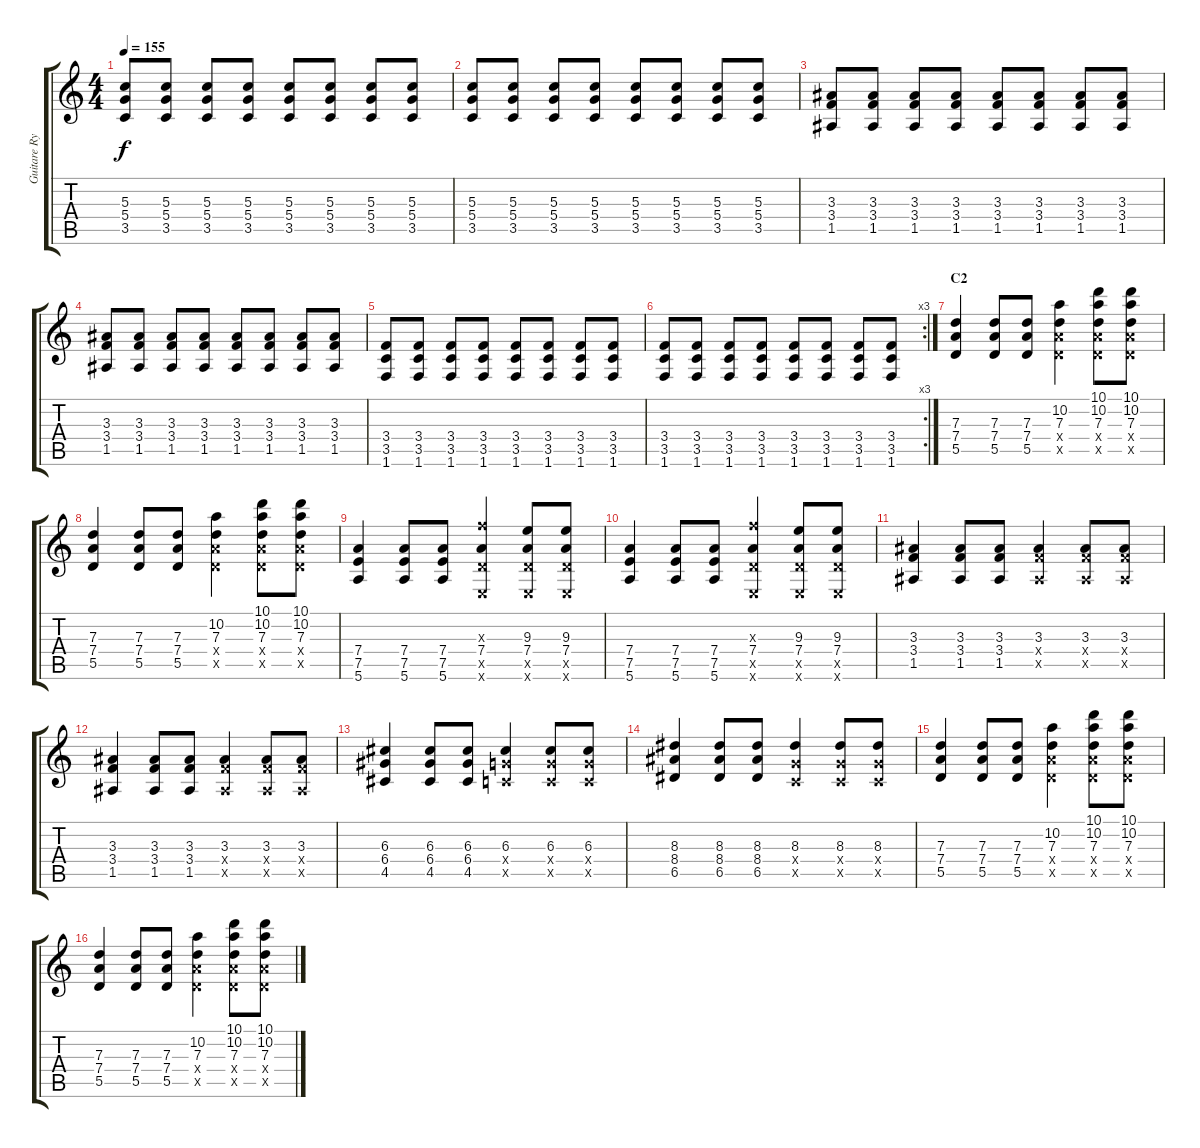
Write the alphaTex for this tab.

\track ("Guitare Rythmique" "Guitare Ry") {instrument overdrivenguitar}
\staff {score tabs}
\tuning (E4 B3 G3 D3 A2 E2) {hide}
\ts (4 4)
\tempo 155
\clef g2
\ks c
(5.3 5.4 3.5).8{dy f} (5.3 5.4 3.5).8 (5.3 5.4 3.5).8 (5.3 5.4 3.5).8 (5.3 5.4 3.5).8 (5.3 5.4 3.5).8 (5.3 5.4 3.5).8 (5.3 5.4 3.5).8 |
(5.3 5.4 3.5).8 (5.3 5.4 3.5).8 (5.3 5.4 3.5).8 (5.3 5.4 3.5).8 (5.3 5.4 3.5).8 (5.3 5.4 3.5).8 (5.3 5.4 3.5).8 (5.3 5.4 3.5).8 |
(3.3 3.4 1.5).8 (3.3 3.4 1.5).8 (3.3 3.4 1.5).8 (3.3 3.4 1.5).8 (3.3 3.4 1.5).8 (3.3 3.4 1.5).8 (3.3 3.4 1.5).8 (3.3 3.4 1.5).8 |
(3.3 3.4 1.5).8 (3.3 3.4 1.5).8 (3.3 3.4 1.5).8 (3.3 3.4 1.5).8 (3.3 3.4 1.5).8 (3.3 3.4 1.5).8 (3.3 3.4 1.5).8 (3.3 3.4 1.5).8 |
(3.4 3.5 1.6).8 (3.4 3.5 1.6).8 (3.4 3.5 1.6).8 (3.4 3.5 1.6).8 (3.4 3.5 1.6).8 (3.4 3.5 1.6).8 (3.4 3.5 1.6).8 (3.4 3.5 1.6).8 |
\rc 3
(3.4 3.5 1.6).8 (3.4 3.5 1.6).8 (3.4 3.5 1.6).8 (3.4 3.5 1.6).8 (3.4 3.5 1.6).8 (3.4 3.5 1.6).8 (3.4 3.5 1.6).8 (3.4 3.5 1.6).8 |
\section ("" "C2")
(7.3 7.4 5.5).4 (7.3 7.4 5.5).8 (7.3 7.4 5.5).8 (10.2 7.3 7.4{x} 5.5{x}).4 (10.1 10.2 7.3 7.4{x} 5.5{x}).8 (10.1 10.2 7.3 7.4{x} 5.5{x}).8 |
(7.3 7.4 5.5).4 (7.3 7.4 5.5).8 (7.3 7.4 5.5).8 (10.2 7.3 7.4{x} 5.5{x}).4 (10.1 10.2 7.3 7.4{x} 5.5{x}).8 (10.1 10.2 7.3 7.4{x} 5.5{x}).8 |
(7.4 7.5 5.6).4 (7.4 7.5 5.6).8 (7.4 7.5 5.6).8 (10.3{x} 7.4 5.5{x} 0.6{x}).4 (9.3 7.4 5.5{x} 0.6{x}).8 (9.3 7.4 5.5{x} 0.6{x}).8 |
(7.4 7.5 5.6).4 (7.4 7.5 5.6).8 (7.4 7.5 5.6).8 (10.3{x} 7.4 5.5{x} 0.6{x}).4 (9.3 7.4 5.5{x} 0.6{x}).8 (9.3 7.4 5.5{x} 0.6{x}).8 |
(3.3 3.4 1.5).4 (3.3 3.4 1.5).8 (3.3 3.4 1.5).8 (3.3 3.4{x} 1.5{x}).4 (3.3 3.4{x} 1.5{x}).8 (3.3 3.4{x} 1.5{x}).8 |
(3.3 3.4 1.5).4 (3.3 3.4 1.5).8 (3.3 3.4 1.5).8 (3.3 3.4{x} 1.5{x}).4 (3.3 3.4{x} 1.5{x}).8 (3.3 3.4{x} 1.5{x}).8 |
(6.3 6.4 4.5).4 (6.3 6.4 4.5).8 (6.3 6.4 4.5).8 (6.3 5.4{x} 3.5{x}).4 (6.3 5.4{x} 3.5{x}).8 (6.3 5.4{x} 3.5{x}).8 |
(8.3 8.4 6.5).4 (8.3 8.4 6.5).8 (8.3 8.4 6.5).8 (8.3 5.4{x} 3.5{x}).4 (8.3 5.4{x} 3.5{x}).8 (8.3 5.4{x} 3.5{x}).8 |
(7.3 7.4 5.5).4 (7.3 7.4 5.5).8 (7.3 7.4 5.5).8 (10.2 7.3 7.4{x} 5.5{x}).4 (10.1 10.2 7.3 7.4{x} 5.5{x}).8 (10.1 10.2 7.3 7.4{x} 5.5{x}).8 |
(7.3 7.4 5.5).4 (7.3 7.4 5.5).8 (7.3 7.4 5.5).8 (10.2 7.3 7.4{x} 5.5{x}).4 (10.1 10.2 7.3 7.4{x} 5.5{x}).8 (10.1 10.2 7.3 7.4{x} 5.5{x}).8
